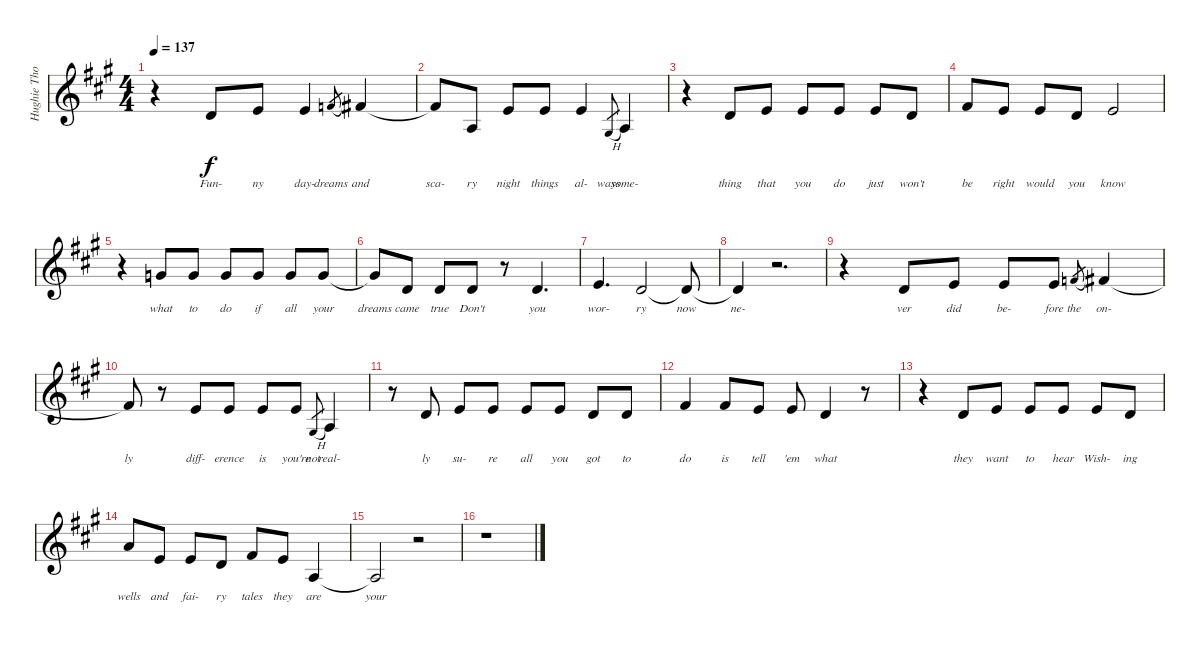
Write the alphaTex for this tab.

\track ("Hughie Thomasson Vocals" "Hughie Tho") {instrument violin}
\staff {score}
\tuning (E4 B3 G3 D3 A2 E2) {hide}
\ts (4 4)
\tempo 137
\clef g2
\ks a
r.4{dy f} 7.3.8{lyrics (0 "Fun-") lyrics (1 "") lyrics (2 "") lyrics (3 "") lyrics (4 "")} 9.3.8{lyrics (0 "ny") lyrics (1 "") lyrics (2 "") lyrics (3 "") lyrics (4 "")} 9.3.4{lyrics (0 "day-") lyrics (1 "") lyrics (2 "") lyrics (3 "") lyrics (4 "")} 6.2{h}.8{lyrics (0 "dreams") lyrics (1 "") lyrics (2 "") lyrics (3 "") lyrics (4 "") gr} 7.2.4{lyrics (0 "and") lyrics (1 "") lyrics (2 "") lyrics (3 "") lyrics (4 "")} |
7.2{t}.8{lyrics (0 "sca-") lyrics (1 "") lyrics (2 "") lyrics (3 "") lyrics (4 "")} 7.4.8{lyrics (0 "ry") lyrics (1 "") lyrics (2 "") lyrics (3 "") lyrics (4 "")} 9.3.8{lyrics (0 "night") lyrics (1 "") lyrics (2 "") lyrics (3 "") lyrics (4 "")} 9.3.8{lyrics (0 "things") lyrics (1 "") lyrics (2 "") lyrics (3 "") lyrics (4 "")} 9.3.4{lyrics (0 "al-") lyrics (1 "") lyrics (2 "") lyrics (3 "") lyrics (4 "")} 6.4{h}.8{lyrics (0 "ways") lyrics (1 "") lyrics (2 "") lyrics (3 "") lyrics (4 "") gr} 7.4.4{lyrics (0 "some-") lyrics (1 "") lyrics (2 "") lyrics (3 "") lyrics (4 "")} |
r.4 7.3.8{lyrics (0 "thing") lyrics (1 "") lyrics (2 "") lyrics (3 "") lyrics (4 "")} 9.3.8{lyrics (0 "that") lyrics (1 "") lyrics (2 "") lyrics (3 "") lyrics (4 "")} 9.3.8{lyrics (0 "you") lyrics (1 "") lyrics (2 "") lyrics (3 "") lyrics (4 "")} 9.3.8{lyrics (0 "do") lyrics (1 "") lyrics (2 "") lyrics (3 "") lyrics (4 "")} 9.3.8{lyrics (0 "just") lyrics (1 "") lyrics (2 "") lyrics (3 "") lyrics (4 "")} 7.3.8{lyrics (0 "won't") lyrics (1 "") lyrics (2 "") lyrics (3 "") lyrics (4 "")} |
7.2.8{lyrics (0 "be") lyrics (1 "") lyrics (2 "") lyrics (3 "") lyrics (4 "")} 9.3.8{lyrics (0 "right") lyrics (1 "") lyrics (2 "") lyrics (3 "") lyrics (4 "")} 9.3.8{lyrics (0 "would") lyrics (1 "") lyrics (2 "") lyrics (3 "") lyrics (4 "")} 7.3.8{lyrics (0 "you") lyrics (1 "") lyrics (2 "") lyrics (3 "") lyrics (4 "")} 9.3.2{lyrics (0 "know") lyrics (1 "") lyrics (2 "") lyrics (3 "") lyrics (4 "")} |
r.4 8.2.8{lyrics (0 "what") lyrics (1 "") lyrics (2 "") lyrics (3 "") lyrics (4 "")} 8.2.8{lyrics (0 "to") lyrics (1 "") lyrics (2 "") lyrics (3 "") lyrics (4 "")} 8.2.8{lyrics (0 "do") lyrics (1 "") lyrics (2 "") lyrics (3 "") lyrics (4 "")} 8.2.8{lyrics (0 "if") lyrics (1 "") lyrics (2 "") lyrics (3 "") lyrics (4 "")} 8.2.8{lyrics (0 "all") lyrics (1 "") lyrics (2 "") lyrics (3 "") lyrics (4 "")} 8.2.8{lyrics (0 "your") lyrics (1 "") lyrics (2 "") lyrics (3 "") lyrics (4 "")} |
8.2{t}.8{lyrics (0 "dreams") lyrics (1 "") lyrics (2 "") lyrics (3 "") lyrics (4 "")} 7.3.8{lyrics (0 "came") lyrics (1 "") lyrics (2 "") lyrics (3 "") lyrics (4 "")} 7.3.8{lyrics (0 "true") lyrics (1 "") lyrics (2 "") lyrics (3 "") lyrics (4 "")} 7.3.8{lyrics (0 "Don't") lyrics (1 "") lyrics (2 "") lyrics (3 "") lyrics (4 "")} r.8 7.3.4{d lyrics (0 "you") lyrics (1 "") lyrics (2 "") lyrics (3 "") lyrics (4 "")} |
9.3{be (custom 0 0 5 0 10 2 15 0 20 0 30 0 60 0)}.4{d lyrics (0 "wor-") lyrics (1 "") lyrics (2 "") lyrics (3 "") lyrics (4 "")} 7.3.2{lyrics (0 "ry") lyrics (1 "") lyrics (2 "") lyrics (3 "") lyrics (4 "")} 7.3{t}.8{lyrics (0 "now") lyrics (1 "") lyrics (2 "") lyrics (3 "") lyrics (4 "")} |
7.3{t}.4{lyrics (0 "ne-") lyrics (1 "") lyrics (2 "") lyrics (3 "") lyrics (4 "")} r.2{d} |
r.4 7.3.8{lyrics (0 "ver") lyrics (1 "") lyrics (2 "") lyrics (3 "") lyrics (4 "")} 9.3.8{lyrics (0 "did") lyrics (1 "") lyrics (2 "") lyrics (3 "") lyrics (4 "")} 9.3.8{lyrics (0 "be-") lyrics (1 "") lyrics (2 "") lyrics (3 "") lyrics (4 "")} 9.3.8{lyrics (0 "fore") lyrics (1 "") lyrics (2 "") lyrics (3 "") lyrics (4 "")} 6.2{h}.8{lyrics (0 "the") lyrics (1 "") lyrics (2 "") lyrics (3 "") lyrics (4 "") gr} 7.2.4{lyrics (0 "on-") lyrics (1 "") lyrics (2 "") lyrics (3 "") lyrics (4 "")} |
7.2{t}.8{lyrics (0 "ly") lyrics (1 "") lyrics (2 "") lyrics (3 "") lyrics (4 "")} r.8 9.3.8{lyrics (0 "diff-") lyrics (1 "") lyrics (2 "") lyrics (3 "") lyrics (4 "")} 9.3.8{lyrics (0 "erence") lyrics (1 "") lyrics (2 "") lyrics (3 "") lyrics (4 "")} 9.3.8{lyrics (0 "is") lyrics (1 "") lyrics (2 "") lyrics (3 "") lyrics (4 "")} 9.3.8{lyrics (0 "you're") lyrics (1 "") lyrics (2 "") lyrics (3 "") lyrics (4 "")} 6.4{h}.8{lyrics (0 "not") lyrics (1 "") lyrics (2 "") lyrics (3 "") lyrics (4 "") gr} 7.4.4{lyrics (0 "real-") lyrics (1 "") lyrics (2 "") lyrics (3 "") lyrics (4 "")} |
r.8 7.3.8{lyrics (0 "ly") lyrics (1 "") lyrics (2 "") lyrics (3 "") lyrics (4 "")} 9.3.8{lyrics (0 "su-") lyrics (1 "") lyrics (2 "") lyrics (3 "") lyrics (4 "")} 9.3.8{lyrics (0 "re") lyrics (1 "") lyrics (2 "") lyrics (3 "") lyrics (4 "")} 9.3.8{lyrics (0 "all") lyrics (1 "") lyrics (2 "") lyrics (3 "") lyrics (4 "")} 9.3.8{lyrics (0 "you") lyrics (1 "") lyrics (2 "") lyrics (3 "") lyrics (4 "")} 7.3.8{lyrics (0 "got") lyrics (1 "") lyrics (2 "") lyrics (3 "") lyrics (4 "")} 7.3.8{lyrics (0 "to") lyrics (1 "") lyrics (2 "") lyrics (3 "") lyrics (4 "")} |
7.2.4{lyrics (0 "do") lyrics (1 "") lyrics (2 "") lyrics (3 "") lyrics (4 "")} 7.2.8{lyrics (0 "is") lyrics (1 "") lyrics (2 "") lyrics (3 "") lyrics (4 "")} 9.3.8{lyrics (0 "tell") lyrics (1 "") lyrics (2 "") lyrics (3 "") lyrics (4 "")} 9.3.8{lyrics (0 "'em") lyrics (1 "") lyrics (2 "") lyrics (3 "") lyrics (4 "")} 7.3.4{lyrics (0 "what") lyrics (1 "") lyrics (2 "") lyrics (3 "") lyrics (4 "")} r.8 |
r.4 7.3.8{lyrics (0 "they") lyrics (1 "") lyrics (2 "") lyrics (3 "") lyrics (4 "")} 9.3.8{lyrics (0 "want") lyrics (1 "") lyrics (2 "") lyrics (3 "") lyrics (4 "")} 9.3.8{lyrics (0 "to") lyrics (1 "") lyrics (2 "") lyrics (3 "") lyrics (4 "")} 9.3.8{lyrics (0 "hear") lyrics (1 "") lyrics (2 "") lyrics (3 "") lyrics (4 "")} 9.3.8{lyrics (0 "Wish-") lyrics (1 "") lyrics (2 "") lyrics (3 "") lyrics (4 "")} 7.3.8{lyrics (0 "ing") lyrics (1 "") lyrics (2 "") lyrics (3 "") lyrics (4 "")} |
10.2.8{lyrics (0 "wells") lyrics (1 "") lyrics (2 "") lyrics (3 "") lyrics (4 "")} 9.3.8{lyrics (0 "and") lyrics (1 "") lyrics (2 "") lyrics (3 "") lyrics (4 "")} 9.3.8{lyrics (0 "fai-") lyrics (1 "") lyrics (2 "") lyrics (3 "") lyrics (4 "")} 7.3.8{lyrics (0 "ry") lyrics (1 "") lyrics (2 "") lyrics (3 "") lyrics (4 "")} 7.2.8{lyrics (0 "tales") lyrics (1 "") lyrics (2 "") lyrics (3 "") lyrics (4 "")} 9.3.8{lyrics (0 "they") lyrics (1 "") lyrics (2 "") lyrics (3 "") lyrics (4 "")} 7.4.4{lyrics (0 "are") lyrics (1 "") lyrics (2 "") lyrics (3 "") lyrics (4 "")} |
7.4{t}.2{lyrics (0 "your") lyrics (1 "") lyrics (2 "") lyrics (3 "") lyrics (4 "")} r.2 |
r.1
